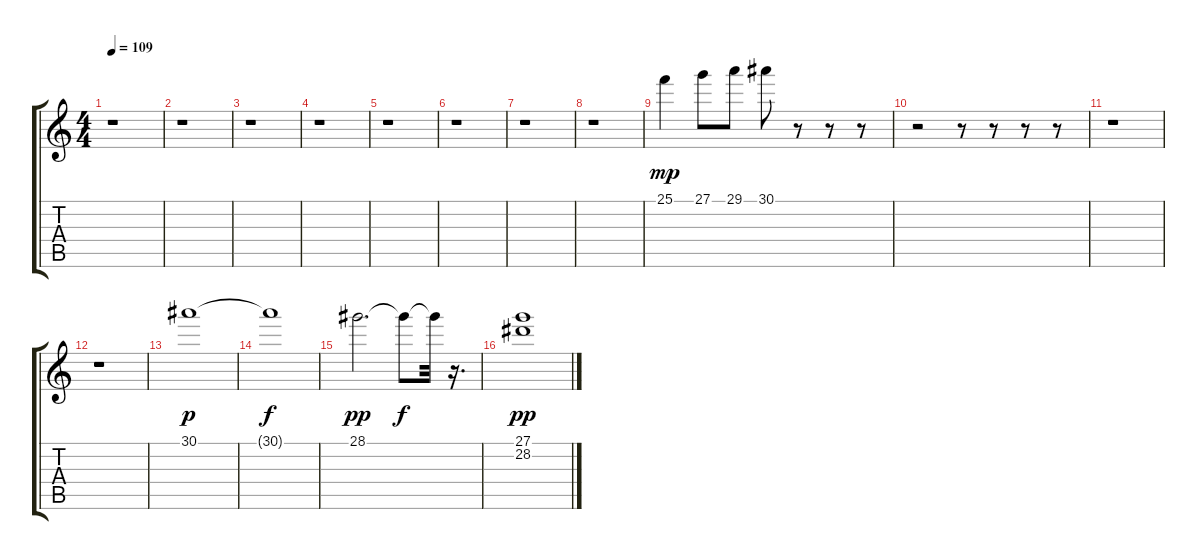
\track "" {instrument percussiveorgan}
\staff {score tabs}
\tuning (E4 B3 G3 D3 A2 E2) {hide}
\ts (4 4)
\tempo 109
\clef g2
\ks c
r.1{dy mf} |
r.1 |
r.1 |
r.1 |
r.1 |
r.1 |
r.1 |
r.1 |
25.1.4{dy mp volume 12 balance 14} 27.1.8 29.1.8 30.1.8 r.8 r.8 r.8 |
r.2 r.8 r.8 r.8 r.8 |
r.1 |
r.1 |
30.1.1{dy p} |
30.1{t}.1{dy f} |
28.1.2{d dy pp} 28.1{t}.8{dy f} 28.1{t}.32 r.16{d} |
(27.1 28.2).1{dy pp}
